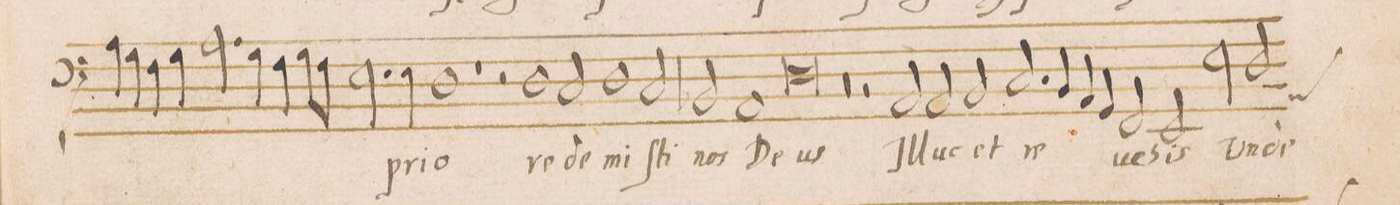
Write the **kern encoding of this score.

**kern	**text
*I"BASSVS	*
*clefF4	*
*k[]	*
*met(c|)	*
*M2/1	*
4A\	.
4G\	.
4F\	.
4G\	.
2.A\	.
=8	=8
4G\	.
4F\	.
8G\L	.
8F\J	.
2.E\	.
4E\	-pri-
=9	=9
1D	-o
1r	.
=10	=10
2r	.
1D	re-
2C/	-de-
=11	=11
1D	-mi-
2C/	-ſti
2BB-X/	nos
=12	=12
1AA	De-
0D	-us
=13	=13
1r	.
=14	=14
1r	.
2r	.
2AA/	Il-
=15	=15
2AA/	-luc
2BB/	et
2.C/	re-
4BB/	.
=16	=16
4AA/	.
4GG/	.
2FF/	-ue
2EE/	his
2E\	Un-
=17	=17
*custos:AA	*
2D/	-de
*-	*-
